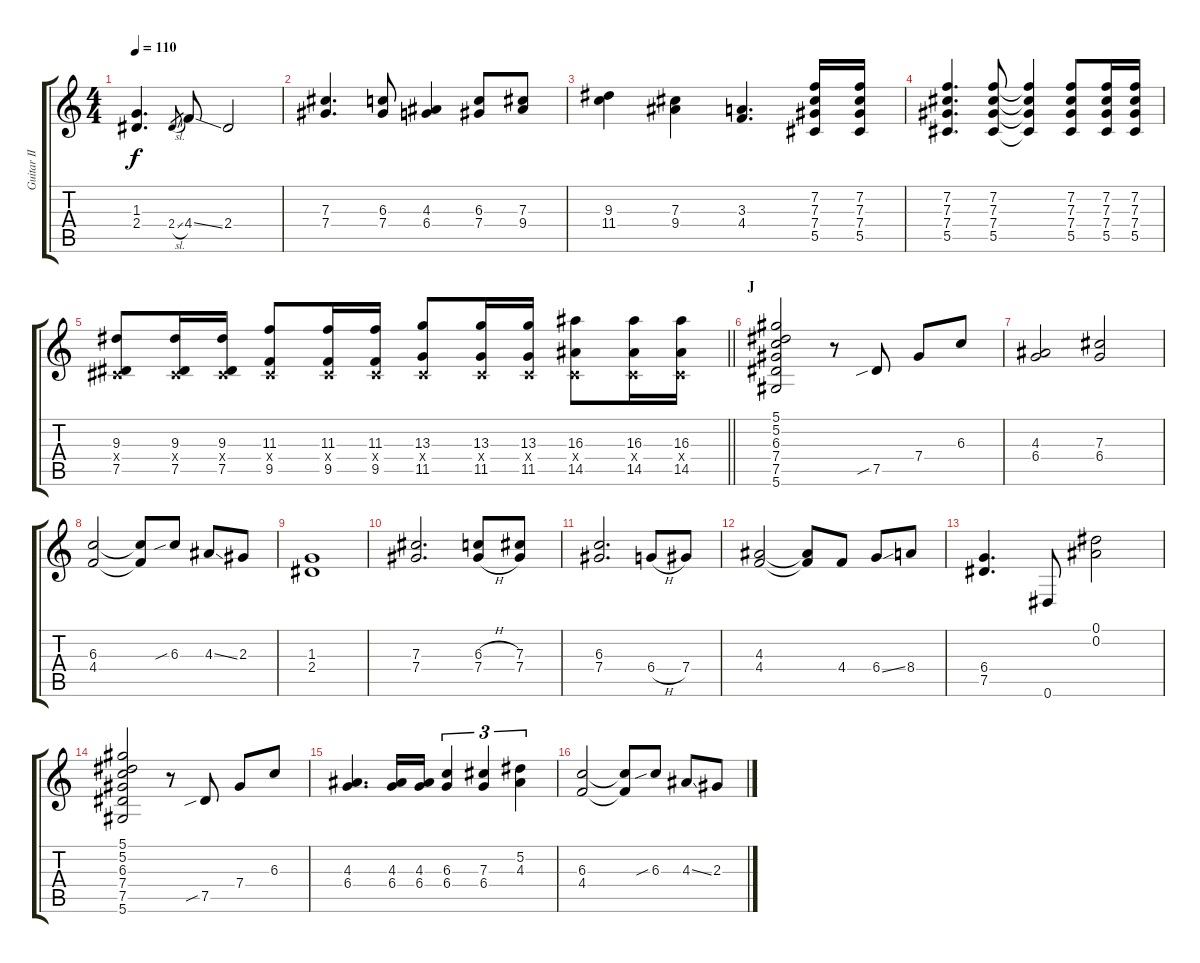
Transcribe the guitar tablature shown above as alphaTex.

\track ("Guitar II" "Guitar II") {instrument acousticguitarsteel}
\staff {score tabs}
\tuning (Eb4 Bb3 Gb3 Db3 Ab2 Eb2) {hide}
\ts (4 4)
\tempo 110
\clef g2
\ks c
(1.3 2.4).4{d dy f} 2.4{sl}.8{gr} 4.4{ss}.8 2.4.2 |
(7.3 7.4).4{d} (6.3 7.4).8 (4.3 6.4).4 (6.3 7.4).8 (7.3 9.4).8 |
(9.3 11.4).4 (7.3 9.4).4 (3.3 4.4).4{d} (7.2 7.3 7.4 5.5).16 (7.2 7.3 7.4 5.5).16 |
(7.2 7.3 7.4 5.5).4{d} (7.2 7.3 7.4 5.5).8 (7.2{t} 7.3{t} 7.4{t} 5.5{t}).4 (7.2 7.3 7.4 5.5).8 (7.2 7.3 7.4 5.5).16 (7.2 7.3 7.4 5.5).16 |
\barLineRight lightlight
(9.3 0.4{x} 7.5).8 (9.3 0.4{x} 7.5).16 (9.3 0.4{x} 7.5).16 (11.3 0.4{x} 9.5).8 (11.3 0.4{x} 9.5).16 (11.3 0.4{x} 9.5).16 (13.3 0.4{x} 11.5).8 (13.3 0.4{x} 11.5).16 (13.3 0.4{x} 11.5).16 (16.3 0.4{x} 14.5).8 (16.3 0.4{x} 14.5).16 (16.3 0.4{x} 14.5).16 |
\section ("" "J")
(5.1 5.2 6.3 7.4 7.5 5.6).2 r.8 7.5{sib}.8 7.4.8 6.3.8 |
(4.3 6.4).2 (7.3 6.4).2 |
(6.3 4.4).2 (6.3{t} 4.4{t}).8 6.3{sib}.8 4.3{ss}.8 2.3.8 |
(1.3 2.4).1 |
(7.3 7.4).2{d} (6.3{h} 7.4{h}).8 (7.3 7.4).8 |
(6.3 7.4).2{d} 6.4{h}.8 7.4.8 |
(4.3 4.4).2 (4.3{t} 4.4{t}).8 4.4.8 6.4{ss}.8 8.4.8 |
(6.4 7.5).4{d} 0.6.8 (0.1 0.2).2 |
(5.1 5.2 6.3 7.4 7.5 5.6).2 r.8 7.5{sib}.8 7.4.8 6.3.8 |
(4.3 6.4).4{d} (4.3 6.4).16 (4.3 6.4).16 (6.3 6.4).4{tu (3 2)} (7.3 6.4).4{tu (3 2)} (5.2 4.3).4{tu (3 2)} |
(6.3 4.4).2 (6.3{t} 4.4{t}).8 6.3{sib}.8 4.3{ss}.8 2.3.8
